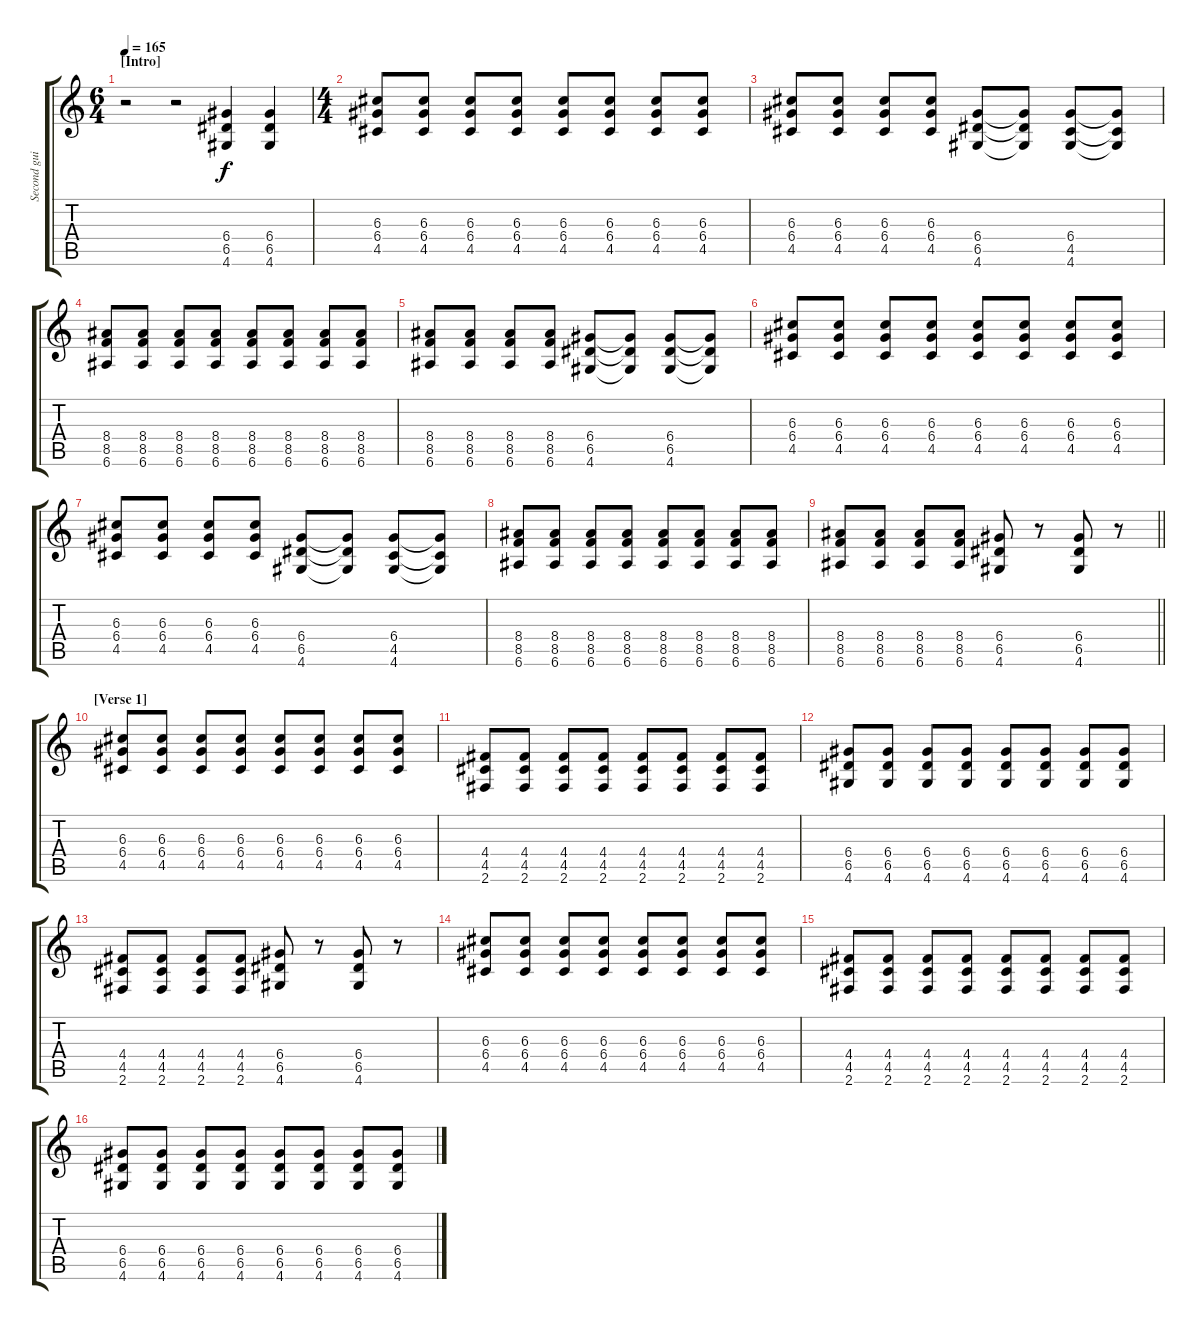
\track ("Second guitar" "Second gui") {instrument distortionguitar}
\staff {score tabs}
\tuning (E4 B3 G3 D3 A2 E2) {hide}
\ts (6 4)
\section ("" "[Intro]")
\tempo 165
\clef g2
\ks c
r.2{dy f instrument distortionguitar} r.2 (6.4 6.5 4.6).4 (6.4 6.5 4.6).4 |
\ts (4 4)
(6.3 6.4 4.5).8 (6.3 6.4 4.5).8 (6.3 6.4 4.5).8 (6.3 6.4 4.5).8 (6.3 6.4 4.5).8 (6.3 6.4 4.5).8 (6.3 6.4 4.5).8 (6.3 6.4 4.5).8 |
(6.3 6.4 4.5).8 (6.3 6.4 4.5).8 (6.3 6.4 4.5).8 (6.3 6.4 4.5).8 (6.4 6.5 4.6).8 (6.4{t} 6.5{t} 4.6{t}).8 (6.4 4.5 4.6).8 (6.4{t} 4.5{t} 4.6{t}).8 |
(8.4 8.5 6.6).8 (8.4 8.5 6.6).8 (8.4 8.5 6.6).8 (8.4 8.5 6.6).8 (8.4 8.5 6.6).8 (8.4 8.5 6.6).8 (8.4 8.5 6.6).8 (8.4 8.5 6.6).8 |
(8.4 8.5 6.6).8 (8.4 8.5 6.6).8 (8.4 8.5 6.6).8 (8.4 8.5 6.6).8 (6.4 6.5 4.6).8 (6.4{t} 6.5{t} 4.6{t}).8 (6.4 6.5 4.6).8 (6.4{t} 6.5{t} 4.6{t}).8 |
(6.3 6.4 4.5).8 (6.3 6.4 4.5).8 (6.3 6.4 4.5).8 (6.3 6.4 4.5).8 (6.3 6.4 4.5).8 (6.3 6.4 4.5).8 (6.3 6.4 4.5).8 (6.3 6.4 4.5).8 |
(6.3 6.4 4.5).8 (6.3 6.4 4.5).8 (6.3 6.4 4.5).8 (6.3 6.4 4.5).8 (6.4 6.5 4.6).8 (6.4{t} 6.5{t} 4.6{t}).8 (6.4 4.5 4.6).8 (6.4{t} 4.5{t} 4.6{t}).8 |
(8.4 8.5 6.6).8 (8.4 8.5 6.6).8 (8.4 8.5 6.6).8 (8.4 8.5 6.6).8 (8.4 8.5 6.6).8 (8.4 8.5 6.6).8 (8.4 8.5 6.6).8 (8.4 8.5 6.6).8 |
\barLineRight lightlight
(8.4 8.5 6.6).8 (8.4 8.5 6.6).8 (8.4 8.5 6.6).8 (8.4 8.5 6.6).8 (6.4 6.5 4.6).8 r.8 (6.4 6.5 4.6).8 r.8 |
\section ("" "[Verse 1]")
(6.3 6.4 4.5).8{instrument electricguitarmuted} (6.3 6.4 4.5).8 (6.3 6.4 4.5).8 (6.3 6.4 4.5).8 (6.3 6.4 4.5).8 (6.3 6.4 4.5).8 (6.3 6.4 4.5).8 (6.3 6.4 4.5).8 |
(4.4 4.5 2.6).8 (4.4 4.5 2.6).8 (4.4 4.5 2.6).8 (4.4 4.5 2.6).8 (4.4 4.5 2.6).8 (4.4 4.5 2.6).8 (4.4 4.5 2.6).8 (4.4 4.5 2.6).8 |
(6.4 6.5 4.6).8 (6.4 6.5 4.6).8 (6.4 6.5 4.6).8 (6.4 6.5 4.6).8 (6.4 6.5 4.6).8 (6.4 6.5 4.6).8 (6.4 6.5 4.6).8 (6.4 6.5 4.6).8 |
(4.4 4.5 2.6).8 (4.4 4.5 2.6).8 (4.4 4.5 2.6).8 (4.4 4.5 2.6).8 (6.4 6.5 4.6).8{instrument distortionguitar} r.8 (6.4 6.5 4.6).8 r.8 |
(6.3 6.4 4.5).8{instrument electricguitarmuted} (6.3 6.4 4.5).8 (6.3 6.4 4.5).8 (6.3 6.4 4.5).8 (6.3 6.4 4.5).8 (6.3 6.4 4.5).8 (6.3 6.4 4.5).8 (6.3 6.4 4.5).8 |
(4.4 4.5 2.6).8 (4.4 4.5 2.6).8 (4.4 4.5 2.6).8 (4.4 4.5 2.6).8 (4.4 4.5 2.6).8 (4.4 4.5 2.6).8 (4.4 4.5 2.6).8 (4.4 4.5 2.6).8 |
(6.4 6.5 4.6).8 (6.4 6.5 4.6).8 (6.4 6.5 4.6).8 (6.4 6.5 4.6).8 (6.4 6.5 4.6).8 (6.4 6.5 4.6).8 (6.4 6.5 4.6).8 (6.4 6.5 4.6).8
